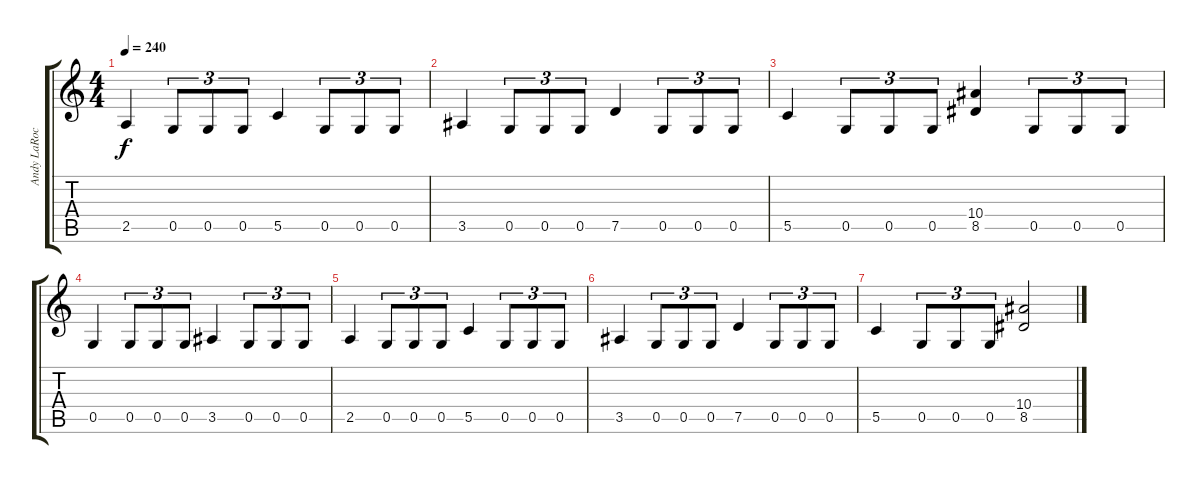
\track ("Andy LaRocque" "Andy LaRoc") {instrument distortionguitar}
\staff {score tabs}
\tuning (D4 A3 F3 C3 G2 D2) {hide}
\ts (4 4)
\tempo 240
\clef g2
\ks c
2.5.4{dy f} 0.5.8{tu (3 2)} 0.5.8{tu (3 2)} 0.5.8{tu (3 2)} 5.5.4 0.5.8{tu (3 2)} 0.5.8{tu (3 2)} 0.5.8{tu (3 2)} |
3.5.4 0.5.8{tu (3 2)} 0.5.8{tu (3 2)} 0.5.8{tu (3 2)} 7.5.4 0.5.8{tu (3 2)} 0.5.8{tu (3 2)} 0.5.8{tu (3 2)} |
5.5.4 0.5.8{tu (3 2)} 0.5.8{tu (3 2)} 0.5.8{tu (3 2)} (10.4 8.5).4 0.5.8{tu (3 2)} 0.5.8{tu (3 2)} 0.5.8{tu (3 2)} |
0.5.4 0.5.8{tu (3 2)} 0.5.8{tu (3 2)} 0.5.8{tu (3 2)} 3.5.4 0.5.8{tu (3 2)} 0.5.8{tu (3 2)} 0.5.8{tu (3 2)} |
2.5.4 0.5.8{tu (3 2)} 0.5.8{tu (3 2)} 0.5.8{tu (3 2)} 5.5.4 0.5.8{tu (3 2)} 0.5.8{tu (3 2)} 0.5.8{tu (3 2)} |
3.5.4 0.5.8{tu (3 2)} 0.5.8{tu (3 2)} 0.5.8{tu (3 2)} 7.5.4 0.5.8{tu (3 2)} 0.5.8{tu (3 2)} 0.5.8{tu (3 2)} |
5.5.4 0.5.8{tu (3 2)} 0.5.8{tu (3 2)} 0.5.8{tu (3 2)} (10.4 8.5).2
